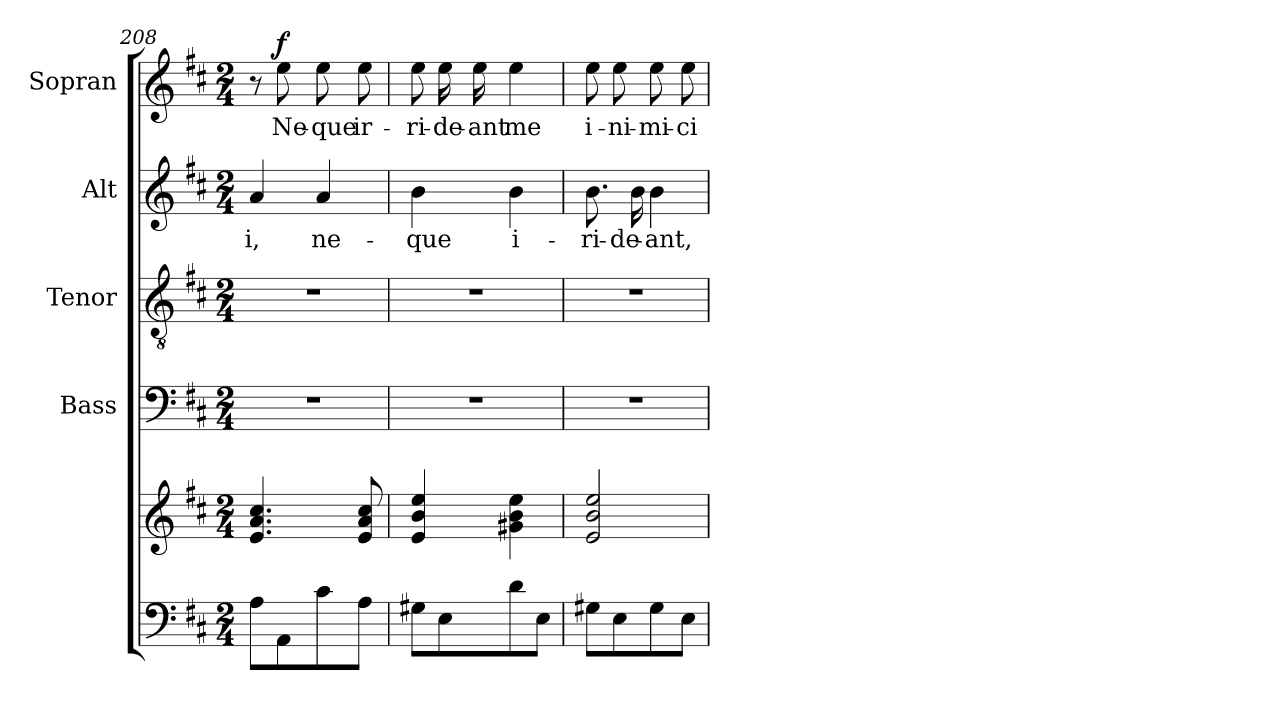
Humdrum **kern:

**kern	**kern	**kern	**kern	**kern	**text	**kern	**text	**dynam
*part5	*part5	*part4	*part3	*part2	*part2	*part1	*part1	*part1
*staff6	*staff5	*staff4	*staff3	*staff2	*staff2	*staff1	*staff1	*staff1
*	*	*I"Bass	*I"Tenor	*I"Alt	*	*I"Sopran	*	*
*	*	*I'B.	*I'T.	*I'A.	*	*I'S.	*	*
*clefF4	*clefG2	*clefF4	*clefGv2	*clefG2	*	*clefG2	*	*
*k[f#c#]	*k[f#c#]	*k[f#c#]	*k[f#c#]	*k[f#c#]	*	*k[f#c#]	*	*
*D:	*D:	*D:	*D:	*D:	*	*D:	*	*
*M2/4	*M2/4	*M2/4	*M2/4	*M2/4	*	*M2/4	*	*
=208	=208	=208	=208	=208	=208	=208	=208	=208
!	!	!	!	!	!LO:LY:b	!	!	!
8A\L	4.e/ 4.a/ 4.cc#/	2r	2r	4a/	-i,	8r	.	.
!	!	!	!	!	!	!	!LO:LY:b	!LO:DY:a
8AA\	.	.	.	.	.	8ee\	Ne-	f
!	!	!	!	!	!LO:LY:b	!	!LO:LY:b	!
8c#\	.	.	.	4a/	ne-	8ee\	-que	.
!	!	!	!	!	!	!	!LO:LY:b	!
8A\J	8e/ 8a/ 8cc#/	.	.	.	.	8ee\	ir-	.
!!LO:LB:g=z
=209	=209	=209	=209	=209	=209	=209	=209	=209
!	!	!	!	!	!LO:LY:b	!	!LO:LY:b	!
8G#X\L	4e/ 4b/ 4ee/	2r	2r	4b\	-que	8ee\	-ri-	.
!	!	!	!	!	!	!	!LO:LY:b	!
8E\	.	.	.	.	.	16ee\	-de-	.
!	!	!	!	!	!	!	!LO:LY:b	!
.	.	.	.	.	.	16ee\	-ant	.
!	!	!	!	!	!LO:LY:b	!	!LO:LY:b	!
8d\	4g#X\ 4b\ 4ee\	.	.	4b\	i-	4ee\	me	.
8E\J	.	.	.	.	.	.	.	.
=210	=210	=210	=210	=210	=210	=210	=210	=210
!	!	!	!	!	!LO:LY:b	!	!LO:LY:b	!
8G#X\L	2e/ 2b/ 2ee/	2r	2r	8.b\	-ri-	8ee\	i-	.
!	!	!	!	!	!	!	!LO:LY:b	!
8E\	.	.	.	.	.	8ee\	-ni-	.
!	!	!	!	!	!LO:LY:b	!	!	!
.	.	.	.	16b\	-de-	.	.	.
!	!	!	!	!	!LO:LY:b	!	!LO:LY:b	!
8G#\	.	.	.	4b\	-ant,	8ee\	-mi-	.
!	!	!	!	!	!	!	!LO:LY:b	!
8E\J	.	.	.	.	.	8ee\	-ci	.
=	=	=	=	=	=	=	=	=
*-	*-	*-	*-	*-	*-	*-	*-	*-
